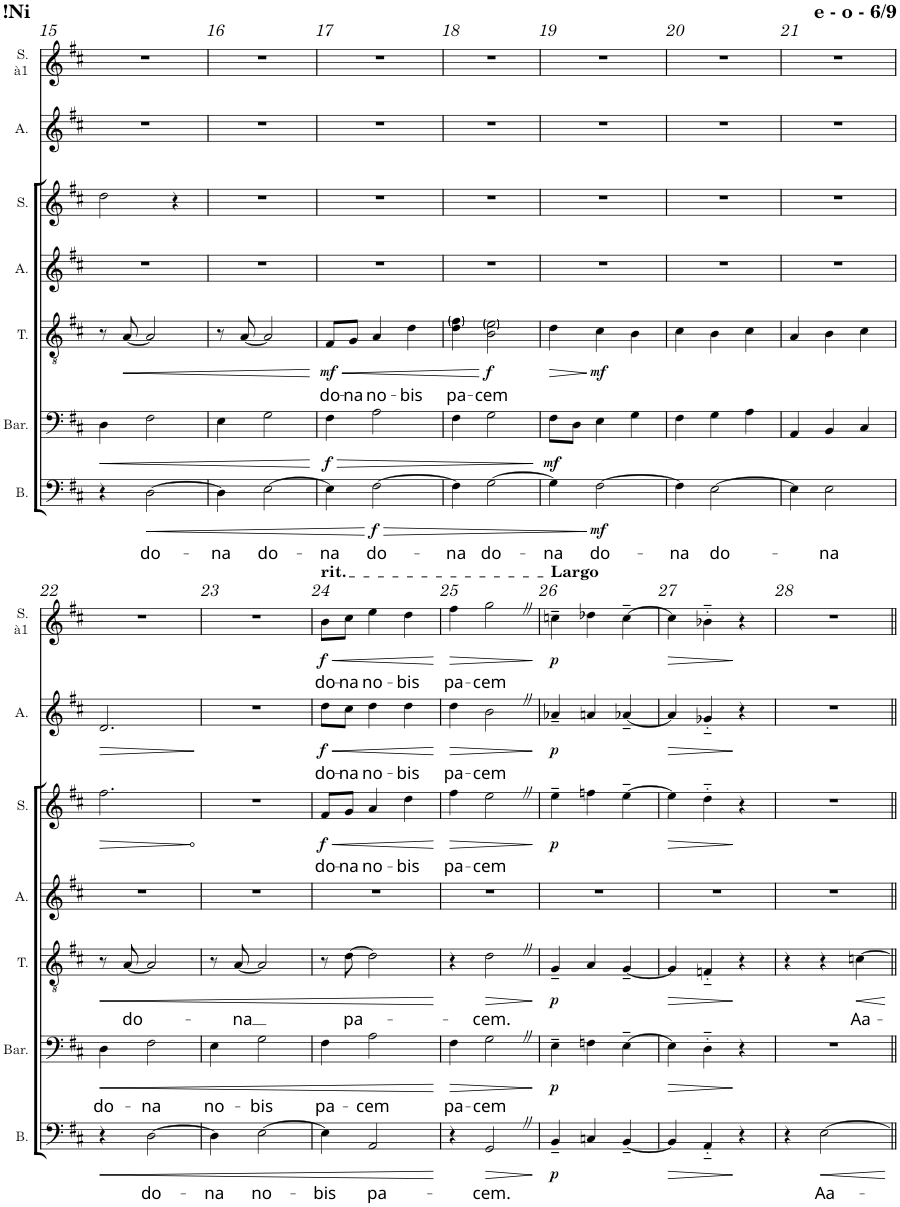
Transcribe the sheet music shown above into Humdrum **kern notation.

**kern	**text	**dynam	**kern	**text	**dynam	**kern	**text	**dynam	**kern	**kern	**text	**dynam	**kern	**text	**dynam	**kern	**text	**dynam
*part7	*part7	*part7	*part6	*part6	*part6	*part5	*part5	*part5	*part4	*part3	*part3	*part3	*part2	*part2	*part2	*part1	*part1	*part1
*staff7	*staff7	*staff7	*staff6	*staff6	*staff6	*staff5	*staff5	*staff5	*staff4	*staff3	*staff3	*staff3	*staff2	*staff2	*staff2	*staff1	*staff1	*staff1
*I"Bass	*	*	*I"Baritone	*	*	*I"Tenor	*	*	*I"Alto	*I"Soprano	*	*	*I"Alto S	*	*	*I"Soprano S	*	*
*I'B.	*	*	*I'Bar.	*	*	*I'T.	*	*	*I'A.	*I'S.	*	*	*I'A. à1	*	*	*I'S. à1	*	*
!!LO:PB:g=z
*clefF4	*	*	*clefF4	*	*	*clefGv2	*	*	*clefG2	*clefG2	*	*	*clefG2	*	*	*clefG2	*	*
*k[f#c#]	*	*	*k[f#c#]	*	*	*k[f#c#]	*	*	*k[f#c#]	*k[f#c#]	*	*	*k[f#c#]	*	*	*k[f#c#]	*	*
*M3/4	*	*	*M3/4	*	*	*M3/4	*	*	*M3/4	*M3/4	*	*	*M3/4	*	*	*M3/4	*	*
=15	=15	=15	=15	=15	=15	=15	=15	=15	=15	=15	=15	=15	=15	=15	=15	=15	=15	=15
!	!	!	!	!	!LO:HP:b	!	!	!	!	!	!	!	!	!	!	!	!	!
4r	.	.	4D\	.	<	8r	.	.	2.r	2dd\	.	.	2.r	.	.	2.r	.	.
!	!	!	!	!	!	!	!	!LO:HP:b	!	!	!	!	!	!	!	!	!	!
.	.	.	.	.	.	[8A/	.	<	.	.	.	.	.	.	.	.	.	.
!	!LO:LY:b	!LO:HP:b	!	!	!	!	!	!	!	!	!	!	!	!	!	!	!	!
[2D\	do-	<	2F#\	.	.	2A/]	.	.	.	.	.	.	.	.	.	.	.	.
.	.	.	.	.	.	.	.	.	.	4r	.	.	.	.	.	.	.	.
=16	=16	=16	=16	=16	=16	=16	=16	=16	=16	=16	=16	=16	=16	=16	=16	=16	=16	=16
!	!LO:LY:b	!	!	!	!	!	!	!	!	!	!	!	!	!	!	!	!	!
4D\]	-na	.	4E\	.	.	8r	.	.	2.r	2.r	.	.	2.r	.	.	2.r	.	.
.	.	.	.	.	.	[8A/	.	.	.	.	.	.	.	.	.	.	.	.
!	!LO:LY:b	!	!	!	!	!	!	!	!	!	!	!	!	!	!	!	!	!
[2E\	do-	.	2G\	.	.	2A/]	.	.	.	.	.	.	.	.	.	.	.	.
.	.	.	.	.	[	.	.	[	.	.	.	.	.	.	.	.	.	.
=17	=17	=17	=17	=17	=17	=17	=17	=17	=17	=17	=17	=17	=17	=17	=17	=17	=17	=17
!	!LO:LY:b	!	!	!	!LO:HP:b	!	!LO:LY:b	!LO:HP:b	!	!	!	!	!	!	!	!	!	!
!	!	!	!	!	!LO:DY:n=1:b	!	!	!LO:DY:n=1:b	!	!	!	!	!	!	!	!	!	!
4E\]	-na	.	4F#\	.	> f	8F#/L	do-	< mf	2.r	2.r	.	.	2.r	.	.	2.r	.	.
!	!	!	!	!	!	!	!LO:LY:b	!	!	!	!	!	!	!	!	!	!	!
.	.	.	.	.	.	8G/J	-na	.	.	.	.	.	.	.	.	.	.	.
!	!LO:LY:b	!LO:HP:n=1:b	!	!	!	!	!LO:LY:b	!	!	!	!	!	!	!	!	!	!	!
!	!	!LO:DY:n=1:b	!	!	!	!	!	!	!	!	!	!	!	!	!	!	!	!
[2F#\	do-	[ > f	2A\	.	.	4A/	no-	.	.	.	.	.	.	.	.	.	.	.
!	!	!	!	!	!	!	!LO:LY:b	!	!	!	!	!	!	!	!	!	!	!
.	.	.	.	.	.	4d\	-bis	.	.	.	.	.	.	.	.	.	.	.
=18	=18	=18	=18	=18	=18	=18	=18	=18	=18	=18	=18	=18	=18	=18	=18	=18	=18	=18
!	!LO:LY:b	!	!	!	!	!	!LO:LY:b	!	!	!	!	!	!	!	!	!	!	!
4F#\]	-na	.	4F#\	.	.	4d\ 4f#\	pa-	.	2.r	2.r	.	.	2.r	.	.	2.r	.	.
!	!LO:LY:b	!	!	!	!	!	!LO:LY:b	!LO:DY:n=1:b	!	!	!	!	!	!	!	!	!	!
[2G\	do-	.	2G\	.	.	2B\ 2e\	-cem	[ f	.	.	.	.	.	.	.	.	.	.
.	.	.	.	.	]	.	.	.	.	.	.	.	.	.	.	.	.	.
=19	=19	=19	=19	=19	=19	=19	=19	=19	=19	=19	=19	=19	=19	=19	=19	=19	=19	=19
!	!LO:LY:b	!	!	!	!LO:DY:b	!	!	!LO:HP:b	!	!	!	!	!	!	!	!	!	!
4G\]	-na	.	8F#\L	.	mf	4d\	.	>	2.r	2.r	.	.	2.r	.	.	2.r	.	.
.	.	.	8D\J	.	.	.	.	.	.	.	.	.	.	.	.	.	.	.
!	!LO:LY:b	!LO:DY:n=1:b	!	!	!	!	!	!LO:DY:n=1:b	!	!	!	!	!	!	!	!	!	!
[2F#\	do-	] mf	4E\	.	.	4c#\	.	] mf	.	.	.	.	.	.	.	.	.	.
.	.	.	4G\	.	.	4B\	.	.	.	.	.	.	.	.	.	.	.	.
=20	=20	=20	=20	=20	=20	=20	=20	=20	=20	=20	=20	=20	=20	=20	=20	=20	=20	=20
!	!LO:LY:b	!	!	!	!	!	!	!	!	!	!	!	!	!	!	!	!	!
4F#\]	-na	.	4F#\	.	.	4c#\	.	.	2.r	2.r	.	.	2.r	.	.	2.r	.	.
!	!LO:LY:b	!	!	!	!	!	!	!	!	!	!	!	!	!	!	!	!	!
[2E\	do-	.	4G\	.	.	4B\	.	.	.	.	.	.	.	.	.	.	.	.
.	.	.	4A\	.	.	4c#\	.	.	.	.	.	.	.	.	.	.	.	.
=21	=21	=21	=21	=21	=21	=21	=21	=21	=21	=21	=21	=21	=21	=21	=21	=21	=21	=21
4E\]	.	.	4AA/	.	.	4A/	.	.	2.r	2.r	.	.	2.r	.	.	2.r	.	.
!	!LO:LY:b	!	!	!	!	!	!	!	!	!	!	!	!	!	!	!	!	!
2E\	-na	.	4BB/	.	.	4B\	.	.	.	.	.	.	.	.	.	.	.	.
.	.	.	4C#/	.	.	4c#\	.	.	.	.	.	.	.	.	.	.	.	.
!!LO:LB:g=z
=22	=22	=22	=22	=22	=22	=22	=22	=22	=22	=22	=22	=22	=22	=22	=22	=22	=22	=22
!	!	!LO:HP:b	!	!LO:LY:b	!LO:HP:b	!	!	!LO:HP:b	!	!	!	!LO:HP:b	!	!	!LO:HP:b	!	!	!
4r	.	<	4D\	do-	<	8r	.	<	2.r	2.ff#\	.	>	2.d/	.	>	2.r	.	.
!	!	!	!	!	!	!	!LO:LY:b	!	!	!	!	!	!	!	!	!	!	!
.	.	.	.	.	.	[8A/	do-	.	.	.	.	.	.	.	.	.	.	.
!	!LO:LY:b	!	!	!LO:LY:b	!	!	!	!	!	!	!	!	!	!	!	!	!	!
[2D\	do-	.	2F#\	-na	.	2A/]	.	.	.	.	.	.	.	.	.	.	.	.
.	.	.	.	.	.	.	.	.	.	.	.	]	.	.	]	.	.	.
=23	=23	=23	=23	=23	=23	=23	=23	=23	=23	=23	=23	=23	=23	=23	=23	=23	=23	=23
!	!LO:LY:b	!	!	!LO:LY:b	!	!	!	!	!	!	!	!	!	!	!	!	!	!
4D\]	-na	.	4E\	no-	.	8r	.	.	2.r	2.r	.	.	2.r	.	.	2.r	.	.
!	!	!	!	!	!	!	!LO:LY:b	!	!	!	!	!	!	!	!	!	!	!
.	.	.	.	.	.	[8A/	-na	.	.	.	.	.	.	.	.	.	.	.
!	!LO:LY:b	!	!	!LO:LY:b	!	!	!	!	!	!	!	!	!	!	!	!	!	!
[2E\	no-	.	2G\	-bis	.	2A/]	.	.	.	.	.	.	.	.	.	.	.	.
=24	=24	=24	=24	=24	=24	=24	=24	=24	=24	=24	=24	=24	=24	=24	=24	=24	=24	=24
!	!	!	!	!	!	!	!	!	!	!	!	!	!	!	!	!LO:TX:a:t=rit.	!	!
!	!LO:LY:b	!	!	!LO:LY:b	!	!	!	!	!	!	!LO:LY:b	!LO:HP:b	!	!LO:LY:b	!LO:HP:b	!	!LO:LY:b	!LO:HP:b
!	!	!	!	!	!	!	!	!	!	!	!	!LO:DY:n=1:b	!	!	!LO:DY:n=1:b	!	!	!LO:DY:n=1:b
4E\]	-bis	.	4F#\	pa-	.	8r	.	.	2.r	8f#/L	do-	< f	8dd\L	do-	< f	8b\L	do-	< f
!	!	!	!	!	!	!	!LO:LY:b	!	!	!	!LO:LY:b	!	!	!LO:LY:b	!	!	!LO:LY:b	!
.	.	.	.	.	.	[8d\	pa-	.	.	8g/J	-na	.	8cc#\J	-na	.	8cc#\J	-na	.
!	!LO:LY:b	!	!	!LO:LY:b	!	!	!	!	!	!	!LO:LY:b	!	!	!LO:LY:b	!	!	!LO:LY:b	!
2AA/	pa-	.	2A\	-cem	.	2d\]	.	.	.	4a/	no-	.	4dd\	no-	.	4ee\	no-	.
!	!	!	!	!	!	!	!	!	!	!	!LO:LY:b	!	!	!LO:LY:b	!	!	!LO:LY:b	!
.	.	.	.	.	.	.	.	.	.	4dd\	-bis	.	4dd\	-bis	.	4dd\	-bis	.
.	.	[	.	.	[	.	.	[	.	.	.	[	.	.	[	.	.	[
=25	=25	=25	=25	=25	=25	=25	=25	=25	=25	=25	=25	=25	=25	=25	=25	=25	=25	=25
!	!	!	!	!LO:LY:b	!LO:HP:b	!	!	!	!	!	!LO:LY:b	!LO:HP:b	!	!LO:LY:b	!LO:HP:b	!	!LO:LY:b	!LO:HP:b
4r	.	.	4F#\	pa-	>	4r	.	.	2.r	4ff#\	pa-	>	4dd\	pa-	>	4ff#\	pa-	>
!	!LO:LY:b	!LO:HP:b	!	!LO:LY:b	!	!	!LO:LY:b	!LO:HP:b	!	!	!LO:LY:b	!	!	!LO:LY:b	!	!	!LO:LY:b	!
2GGZ/	cem.	>	2GZ\	-cem	.	2dZ\	-cem.	>	.	2eeZ\	-cem	.	2bZ\	-cem	.	2ggZ\	-cem	.
.	.	]	.	.	]	.	.	]	.	.	.	]	.	.	]	.	.	]
=26	=26	=26	=26	=26	=26	=26	=26	=26	=26	=26	=26	=26	=26	=26	=26	=26	=26	=26
!	!	!	!	!	!	!	!	!	!	!	!	!	!	!	!	!LO:TX:a:B:t=Largo	!	!
!	!	!LO:DY:b	!	!	!LO:DY:b	!	!	!LO:DY:b	!	!	!	!LO:DY:b	!	!	!LO:DY:b	!	!	!LO:DY:b
4BB~/	.	p	4E~\	.	p	4G~/	.	p	2.r	4ee~\	.	p	4a-X~/	.	p	4ccn~\	.	p
4Cn/	.	.	4Fn\	.	.	4A/	.	.	.	4ffn\	.	.	4an/	.	.	4dd-X\	.	.
[4BB~/	.	.	[4E~\	.	.	[4G~/	.	.	.	[4ee~\	.	.	[4a-X~/	.	.	[4cc~\	.	.
=27	=27	=27	=27	=27	=27	=27	=27	=27	=27	=27	=27	=27	=27	=27	=27	=27	=27	=27
!	!	!LO:HP:b	!	!	!LO:HP:b	!	!	!LO:HP:b	!	!	!	!LO:HP:b	!	!	!LO:HP:b	!	!	!LO:HP:b
4BB/]	.	>	4E\]	.	>	4G/]	.	>	2.r	4ee\]	.	>	4a-/]	.	>	4cc\]	.	>
4AA'~/	.	.	4D'~\	.	.	4Fn'~/	.	.	.	4dd'~\	.	.	4g-X'~/	.	.	4b-X'~\	.	.
4r	.	]	4r	.	]	4r	.	]	.	4r	.	]	4r	.	]	4r	.	]
=28	=28	=28	=28	=28	=28	=28	=28	=28	=28	=28	=28	=28	=28	=28	=28	=28	=28	=28
4r	.	.	2.r	.	.	4r	.	.	2.r	2.r	.	.	2.r	.	.	2.r	.	.
!	!LO:LY:b	!LO:HP:b	!	!	!	!	!	!	!	!	!	!	!	!	!	!	!	!
[2E\	Aa-	<	.	.	.	4r	.	.	.	.	.	.	.	.	.	.	.	.
!	!	!	!	!	!	!	!LO:LY:b	!LO:HP:b	!	!	!	!	!	!	!	!	!	!
.	.	.	.	.	.	[4cn\	Aa-	<	.	.	.	.	.	.	.	.	.	.
.	.	[	.	.	.	.	.	[	.	.	.	.	.	.	.	.	.	.
=||	=||	=||	=||	=||	=||	=||	=||	=||	=||	=||	=||	=||	=||	=||	=||	=||	=||	=||
*-	*-	*-	*-	*-	*-	*-	*-	*-	*-	*-	*-	*-	*-	*-	*-	*-	*-	*-
